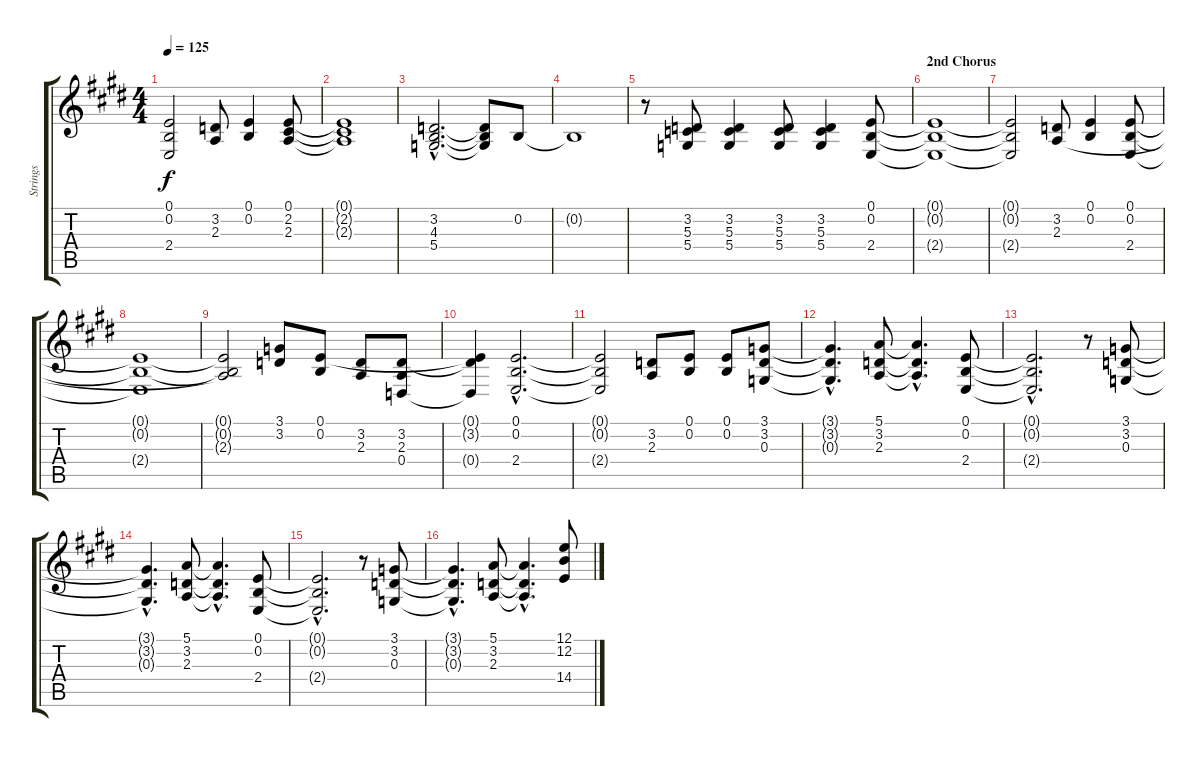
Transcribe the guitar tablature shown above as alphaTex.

\track ("Strings" "Strings") {instrument stringensemble1}
\staff {score tabs}
\tuning (E4 B3 G3 D3 A2 E2) {hide}
\ts (4 4)
\tempo 125
\clef g2
\ks e
(0.1{t} 0.2{t} 2.4{t}).2{dy f} (3.2 2.3).8 (0.1 0.2).4 (0.1 2.2 2.3).8 |
(0.1{t} 2.2{t} 2.3{t}).1 |
(3.2{hac} 4.3{hac} 5.4{hac}).2{d} (3.2{t} 4.3{t} 5.4{t}).8 0.2.8 |
0.2{t}.1 |
r.8 (3.2 5.3 5.4).8 (3.2 5.3 5.4).4 (3.2 5.3 5.4).8 (3.2 5.3 5.4).4 (0.1 0.2 2.4).8 |
\section ("" "2nd Chorus")
(0.1{t} 0.2{t} 2.4{t}).1 |
(0.1{t} 0.2{t} 2.4{t}).2 (3.2 2.3).8 (0.1 0.2).4 (0.1 0.2 2.4).8 |
(0.1{t} 0.2{t} 2.4{t}).1 |
(0.1{t} 0.2{t} 2.3{t}).2 (3.1 3.2).8 (0.1 0.2).8 (3.2 2.3).8 (3.2 2.3 0.4).8 |
(0.1{t} 3.2{t} 0.4{t}).4 (0.1{hac} 0.2{hac} 2.4{hac}).2{d} |
(0.1{t} 0.2{t} 2.4{t}).2 (3.2 2.3).8 (0.1 0.2).8 (0.1 0.2).8 (3.1 3.2 0.3).8 |
(3.1{hac t} 3.2{hac t} 0.3{hac t}).4{d} (5.1 3.2 2.3).8 (5.1{hac t} 3.2{hac t} 2.3{hac t}).4{d} (0.1 0.2 2.4).8 |
(0.1{hac t} 0.2{hac t} 2.4{hac t}).2{d} r.8 (3.1 3.2 0.3).8 |
(3.1{hac t} 3.2{hac t} 0.3{hac t}).4{d} (5.1 3.2 2.3).8 (5.1{hac t} 3.2{hac t} 2.3{hac t}).4{d} (0.1 0.2 2.4).8 |
(0.1{hac t} 0.2{hac t} 2.4{hac t}).2{d} r.8 (3.1 3.2 0.3).8 |
(3.1{hac t} 3.2{hac t} 0.3{hac t}).4{d} (5.1 3.2 2.3).8 (5.1{hac t} 3.2{hac t} 2.3{hac t}).4{d} (12.1 12.2 14.4).8
